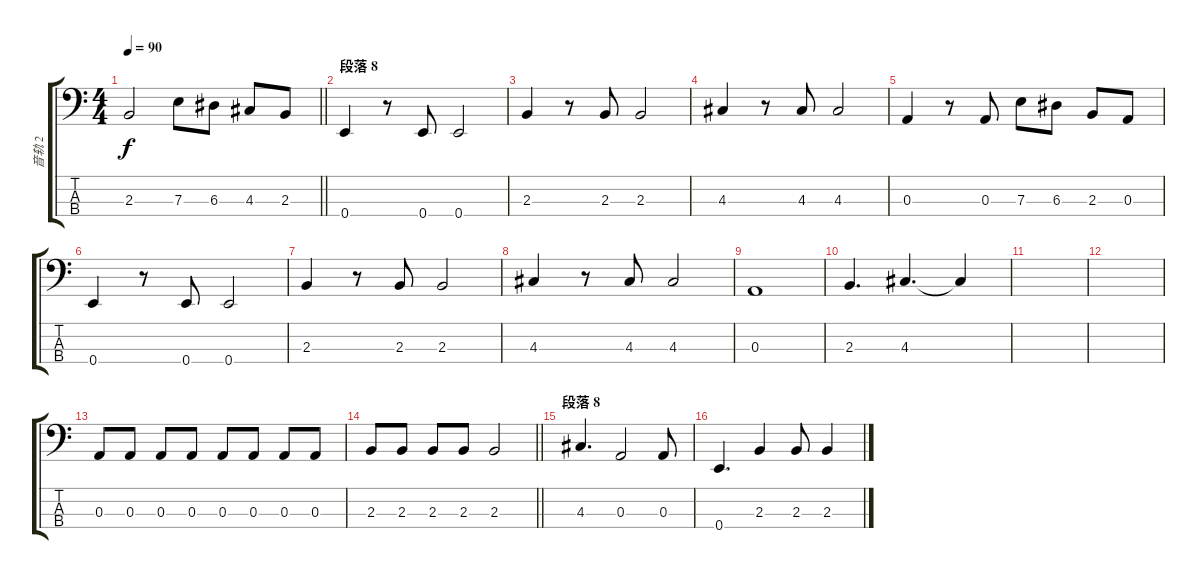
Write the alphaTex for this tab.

\track ("音轨 2" "音轨 2") {instrument electricbassfinger}
\staff {score tabs}
\tuning (G2 D2 A1 E1) {hide}
\ts (4 4)
\tempo 90
\clef f4
\barLineRight lightlight
\ks c
2.3.2{dy f} 7.3.8 6.3.8 4.3.8 2.3.8 |
\section ("" "段落 8")
0.4.4 r.8 0.4.8 0.4.2 |
2.3.4 r.8 2.3.8 2.3.2 |
4.3.4 r.8 4.3.8 4.3.2 |
0.3.4 r.8 0.3.8 7.3.8 6.3.8 2.3.8 0.3.8 |
0.4.4 r.8 0.4.8 0.4.2 |
2.3.4 r.8 2.3.8 2.3.2 |
4.3.4 r.8 4.3.8 4.3.2 |
0.3.1 |
2.3.4{d} 4.3.4{d} 4.3{t}.4 |
|
|
0.3.8 0.3.8 0.3.8 0.3.8 0.3.8 0.3.8 0.3.8 0.3.8 |
\barLineRight lightlight
2.3.8 2.3.8 2.3.8 2.3.8 2.3.2 |
\section ("" "段落 8")
4.3.4{d} 0.3.2 0.3.8 |
0.4.4{d} 2.3.4 2.3.8 2.3.4
